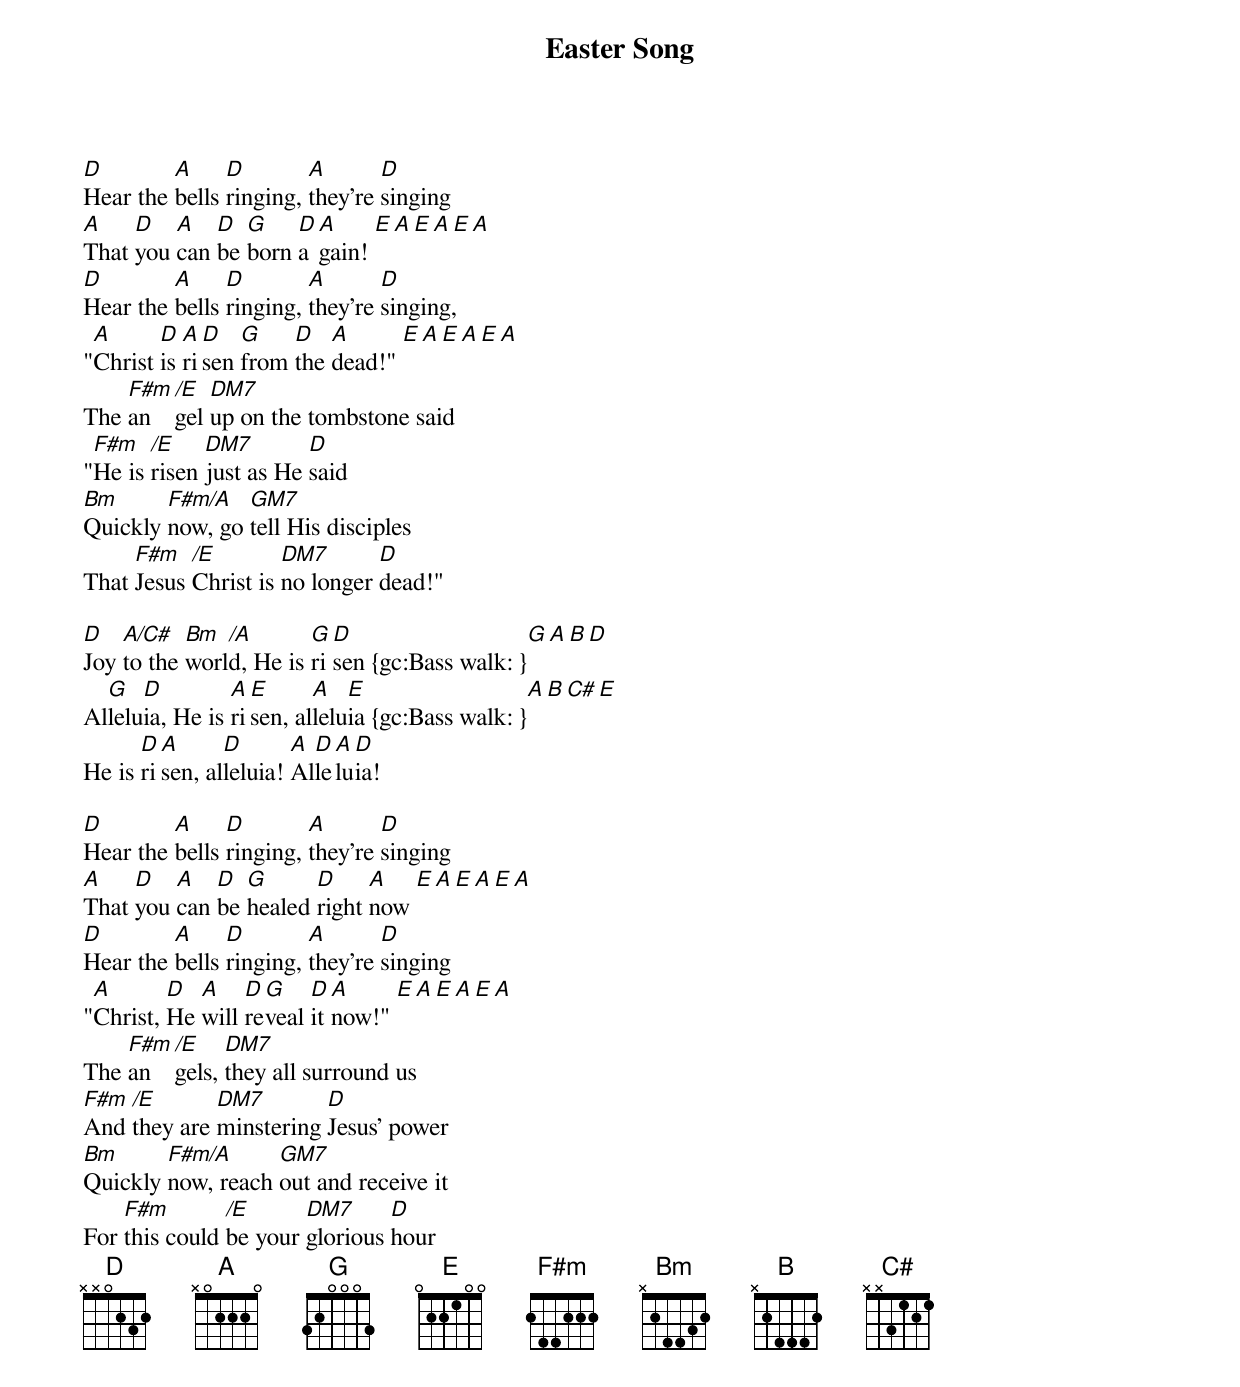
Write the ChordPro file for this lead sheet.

{title: Easter Song}
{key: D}
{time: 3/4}
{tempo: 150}
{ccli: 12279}
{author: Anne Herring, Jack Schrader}
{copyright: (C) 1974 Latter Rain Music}

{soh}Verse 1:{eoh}
[D]Hear the [A]bells [D]ringing, [A]they're [D]singing
[A]That [D]you [A]can [D]be [G]born [D]a[A]gain! [E][A][E][A][E][A]
[D]Hear the [A]bells [D]ringing, [A]they're [D]singing,
"[A]Christ [D]is [A]ri[D]sen [G]from [D]the [A]dead!" [E][A][E][A][E][A]
The [F#m]an[/E]gel [DM7]up on the tombstone said
"[F#m]He is [/E]risen [DM7]just as He [D]said
[Bm]Quickly [F#m/A]now, go [GM7]tell His disciples
That [F#m]Jesus [/E]Christ is [DM7]no longer [D]dead!"

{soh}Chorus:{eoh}
[D]Joy [A/C#]to the [Bm]worl[/A]d, He is [G]ri[D]sen {gc:Bass walk: }[G][A][B][D]
Al[G]lelu[D]ia, He is [A]ri[E]sen, al[A]lelu[E]ia {gc:Bass walk: }[A][B][C#][E]
He is [D]ri[A]sen, al[D]leluia! [A]Al[D]le[A]lu[D]ia!

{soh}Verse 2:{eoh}
[D]Hear the [A]bells [D]ringing, [A]they're [D]singing
[A]That [D]you [A]can [D]be [G]healed [D]right [A]now [E][A][E][A][E][A]
[D]Hear the [A]bells [D]ringing, [A]they're [D]singing
"[A]Christ, [D]He [A]will [D]re[G]veal [D]it [A]now!" [E][A][E][A][E][A]
The [F#m]an[/E]gels, [DM7]they all surround us
[F#m]And [/E]they are [DM7]minstering [D]Jesus' power
[Bm]Quickly [F#m/A]now, reach [GM7]out and receive it
For [F#m]this could [/E]be your [DM7]glorious [D]hour
